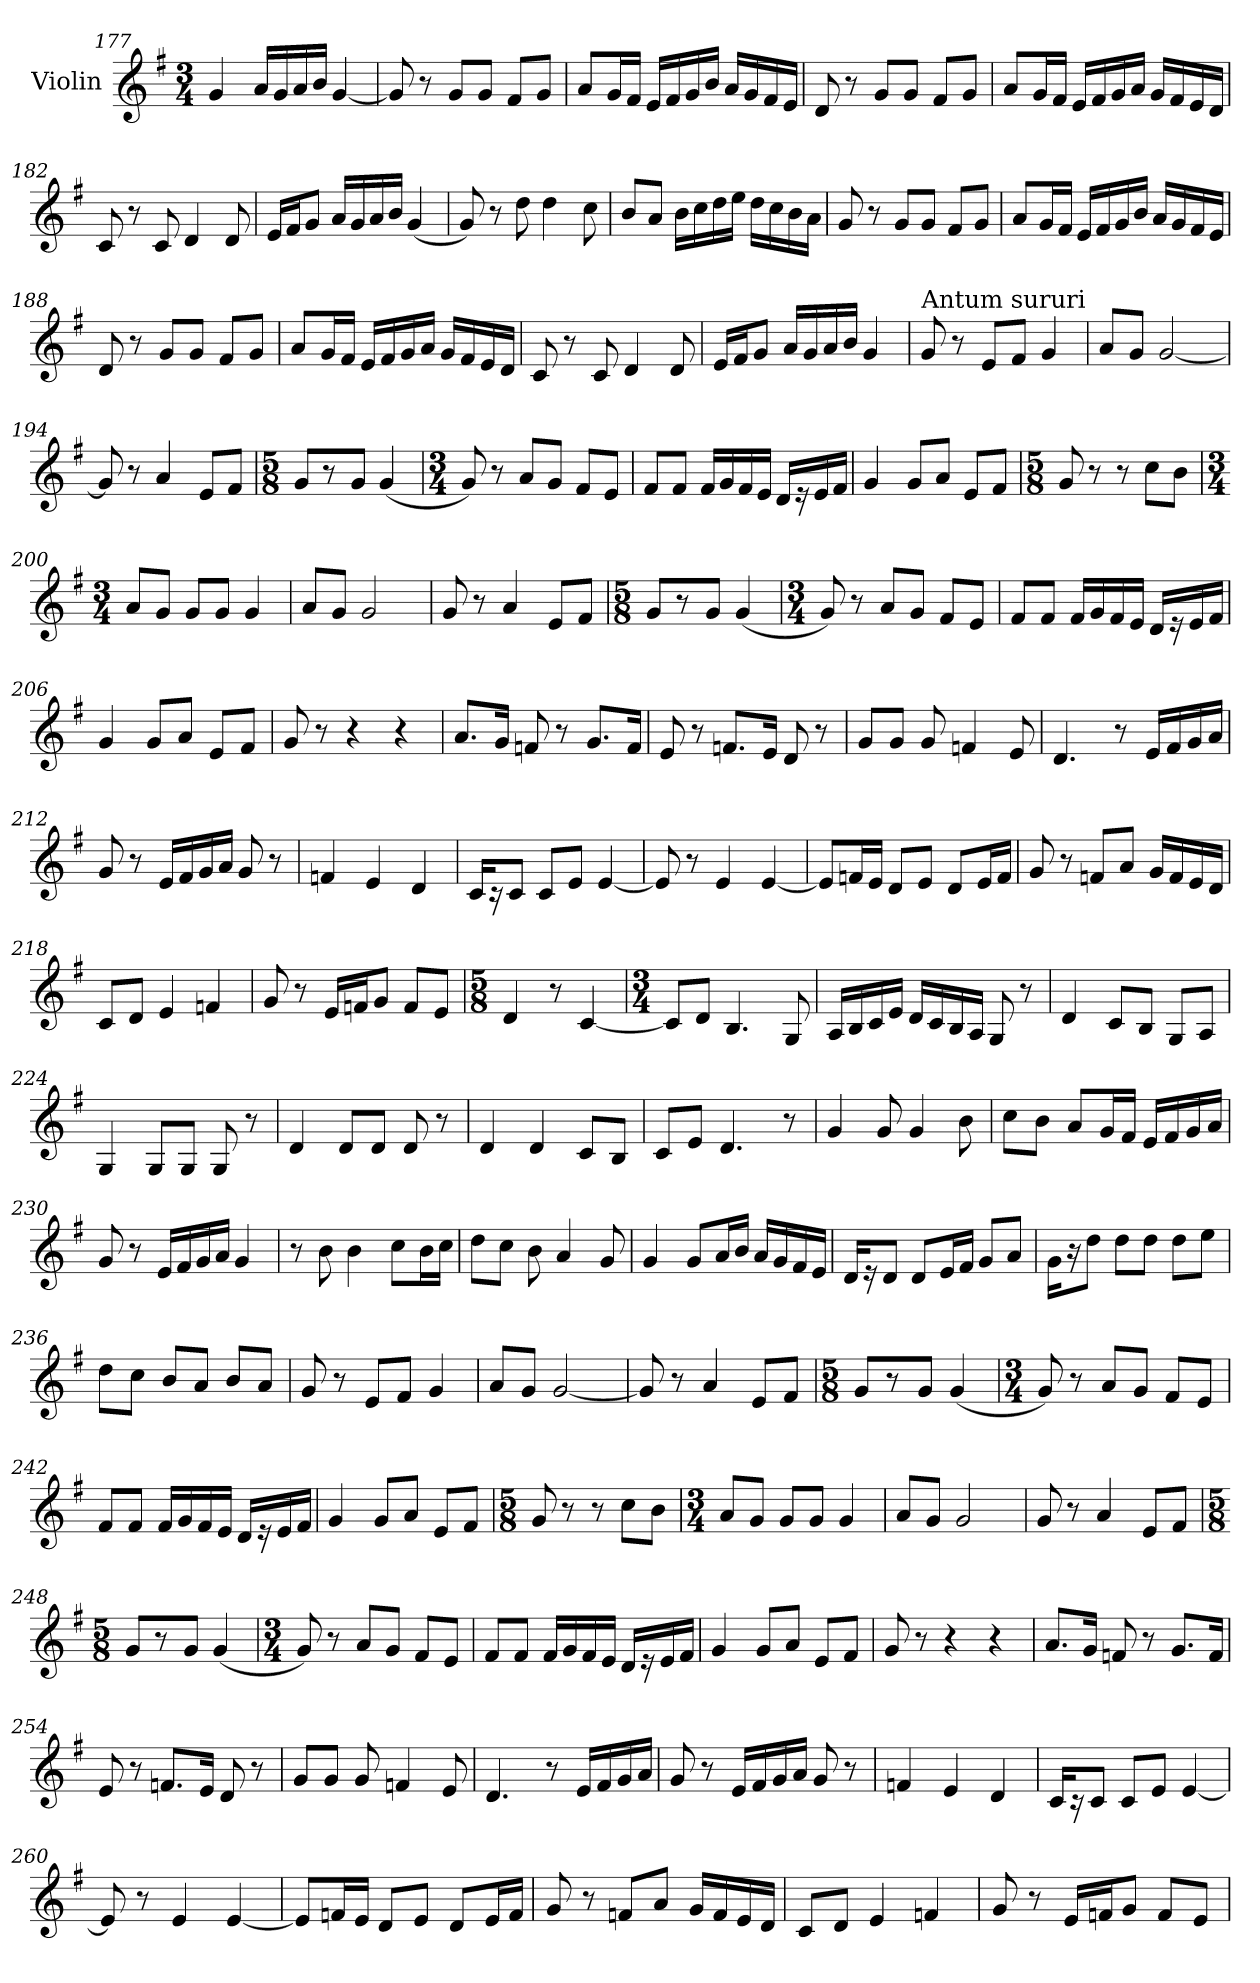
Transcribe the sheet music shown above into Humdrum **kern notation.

**kern
*part1
*staff1
*I"Violin
!!LO:LB:g=z
*clefG2
*k[f#]
*G:
*M3/4
=177
4g/
16a/LL
16g/
16a/
16b/JJ
[4g/
=178
8g/]
8r
8g/L
8g/J
8f#/L
8g/J
=179
8a/L
16g/L
16f#/JJ
16e/LL
16f#/
16g/
16b/JJ
16a/LL
16g/
16f#/
16e/JJ
=180
8d/
8r
8g/L
8g/J
8f#/L
8g/J
=181
8a/L
16g/L
16f#/JJ
16e/LL
16f#/
16g/
16a/JJ
16g/LL
16f#/
16e/
16d/JJ
!!LO:LB:g=z
=182
8c/
8r
8c/
4d/
8d/
=183
16e/LL
16f#/J
8g/J
16a/LL
16g/
16a/
16b/JJ
(<4g/
=184
8g/)
8r
8dd\
4dd\
8cc\
=185
8b/L
8a/J
16b\LL
16cc\
16dd\
16ee\JJ
16dd\LL
16cc\
16b\
16a\JJ
=186
8g/
8r
8g/L
8g/J
8f#/L
8g/J
!!LO:LB:g=z
=187
8a/L
16g/L
16f#/JJ
16e/LL
16f#/
16g/
16b/JJ
16a/LL
16g/
16f#/
16e/JJ
=188
8d/
8r
8g/L
8g/J
8f#/L
8g/J
=189
8a/L
16g/L
16f#/JJ
16e/LL
16f#/
16g/
16a/JJ
16g/LL
16f#/
16e/
16d/JJ
=190
8c/
8r
8c/
4d/
8d/
=191
16e/LL
16f#/J
8g/J
16a/LL
16g/
16a/
16b/JJ
4g/
!!LO:LB:g=z
=192
!LO:TX:a:t=Antum sururi
8g/
8r
8e/L
8f#/J
4g/
=193
8a/L
8g/J
[2g/
=194
8g/]
8r
4a/
8e/L
8f#/J
=195
*M5/8
8g/L
8r
8g/J
(<4g/
=196
*M3/4
8g/)
8r
8a/L
8g/J
8f#/L
8e/J
!!LO:LB:g=z
=197
8f#/L
8f#/J
16f#/LL
16g/
16f#/
16e/JJ
16d/LL
16r
16e/
16f#/JJ
=198
4g/
8g/L
8a/J
8e/L
8f#/J
=199
*M5/8
8g/
8r
8r
8cc\L
8b\J
=200
*M3/4
8a/L
8g/J
8g/L
8g/J
4g/
=201
8a/L
8g/J
2g/
!!LO:PB:g=z
=202
8g/
8r
4a/
8e/L
8f#/J
=203
*M5/8
8g/L
8r
8g/J
(<4g/
=204
*M3/4
8g/)
8r
8a/L
8g/J
8f#/L
8e/J
=205
8f#/L
8f#/J
16f#/LL
16g/
16f#/
16e/JJ
16d/LL
16r
16e/
16f#/JJ
=206
4g/
8g/L
8a/J
8e/L
8f#/J
!!LO:LB:g=z
=207
8g/
8r
4r
4r
=208
8.a/L
16g/Jk
8fn/
8r
8.g/L
16f/Jk
=209
8e/
8r
8.fn/L
16e/Jk
8d/
8r
=210
8g/L
8g/J
8g/
4fn/
8e/
=211
4.d/
8r
16e/LL
16f#/
16g/
16a/JJ
!!LO:LB:g=z
=212
8g/
8r
16e/LL
16f#/
16g/
16a/JJ
8g/
8r
=213
4fn/
4e/
4d/
=214
16c/KL
16r
8c/J
8c/L
8e/J
[4e/
=215
8e/]
8r
4e/
[4e/
=216
8e/L]
16fn/L
16e/JJ
8d/L
8e/J
8d/L
16e/L
16f/JJ
!!LO:LB:g=z
=217
8g/
8r
8fn/L
8a/J
16g/LL
16f/
16e/
16d/JJ
=218
8c/L
8d/J
4e/
4fn/
=219
8g/
8r
16e/LL
16fn/J
8g/J
8f/L
8e/J
=220
*M5/8
4d/
8r
[4c/
=221
*M3/4
8c/L]
8d/J
4.B/
8G/
!!LO:LB:g=z
=222
16A/LL
16B/
16c/
16e/JJ
16d/LL
16c/
16B/
16A/JJ
8G/
8r
=223
4d/
8c/L
8B/J
8G/L
8A/J
=224
4G/
8G/L
8G/J
8G/
8r
=225
4d/
8d/L
8d/J
8d/
8r
=226
4d/
4d/
8c/L
8B/J
!!LO:LB:g=z
=227
8c/L
8e/J
4.d/
8r
=228
4g/
8g/
4g/
8b\
=229
8cc\L
8b\J
8a/L
16g/L
16f#/JJ
16e/LL
16f#/
16g/
16a/JJ
=230
8g/
8r
16e/LL
16f#/
16g/
16a/JJ
4g/
=231
8r
8b\
4b\
8cc\L
16b\L
16cc\JJ
=232
8dd\L
8cc\J
8b\
4a/
8g/
!!LO:LB:g=z
=233
4g/
8g/L
16a/L
16b/JJ
16a/LL
16g/
16f#/
16e/JJ
=234
16d/KL
16r
8d/J
8d/L
16e/L
16f#/JJ
8g/L
8a/J
=235
16g\KL
16r
8dd\J
8dd\L
8dd\J
8dd\L
8ee\J
=236
8dd\L
8cc\J
8b/L
8a/J
8b/L
8a/J
=237
8g/
8r
8e/L
8f#/J
4g/
=238
8a/L
8g/J
[2g/
!!LO:LB:g=z
=239
8g/]
8r
4a/
8e/L
8f#/J
=240
*M5/8
8g/L
8r
8g/J
(<4g/
=241
*M3/4
8g/)
8r
8a/L
8g/J
8f#/L
8e/J
=242
8f#/L
8f#/J
16f#/LL
16g/
16f#/
16e/JJ
16d/LL
16r
16e/
16f#/JJ
=243
4g/
8g/L
8a/J
8e/L
8f#/J
!!LO:PB:g=z
=244
*M5/8
8g/
8r
8r
8cc\L
8b\J
=245
*M3/4
8a/L
8g/J
8g/L
8g/J
4g/
=246
8a/L
8g/J
2g/
=247
8g/
8r
4a/
8e/L
8f#/J
=248
*M5/8
8g/L
8r
8g/J
(<4g/
=249
*M3/4
8g/)
8r
8a/L
8g/J
8f#/L
8e/J
!!LO:LB:g=z
=250
8f#/L
8f#/J
16f#/LL
16g/
16f#/
16e/JJ
16d/LL
16r
16e/
16f#/JJ
=251
4g/
8g/L
8a/J
8e/L
8f#/J
=252
8g/
8r
4r
4r
=253
8.a/L
16g/Jk
8fn/
8r
8.g/L
16f/Jk
=254
8e/
8r
8.fn/L
16e/Jk
8d/
8r
!!LO:LB:g=z
=255
8g/L
8g/J
8g/
4fn/
8e/
=256
4.d/
8r
16e/LL
16f#/
16g/
16a/JJ
=257
8g/
8r
16e/LL
16f#/
16g/
16a/JJ
8g/
8r
=258
4fn/
4e/
4d/
=259
16c/KL
16r
8c/J
8c/L
8e/J
[4e/
!!LO:LB:g=z
=260
8e/]
8r
4e/
[4e/
=261
8e/L]
16fn/L
16e/JJ
8d/L
8e/J
8d/L
16e/L
16f/JJ
=262
8g/
8r
8fn/L
8a/J
16g/LL
16f/
16e/
16d/JJ
=263
8c/L
8d/J
4e/
4fn/
=264
8g/
8r
16e/LL
16fn/J
8g/J
8f/L
8e/J
=
*-
